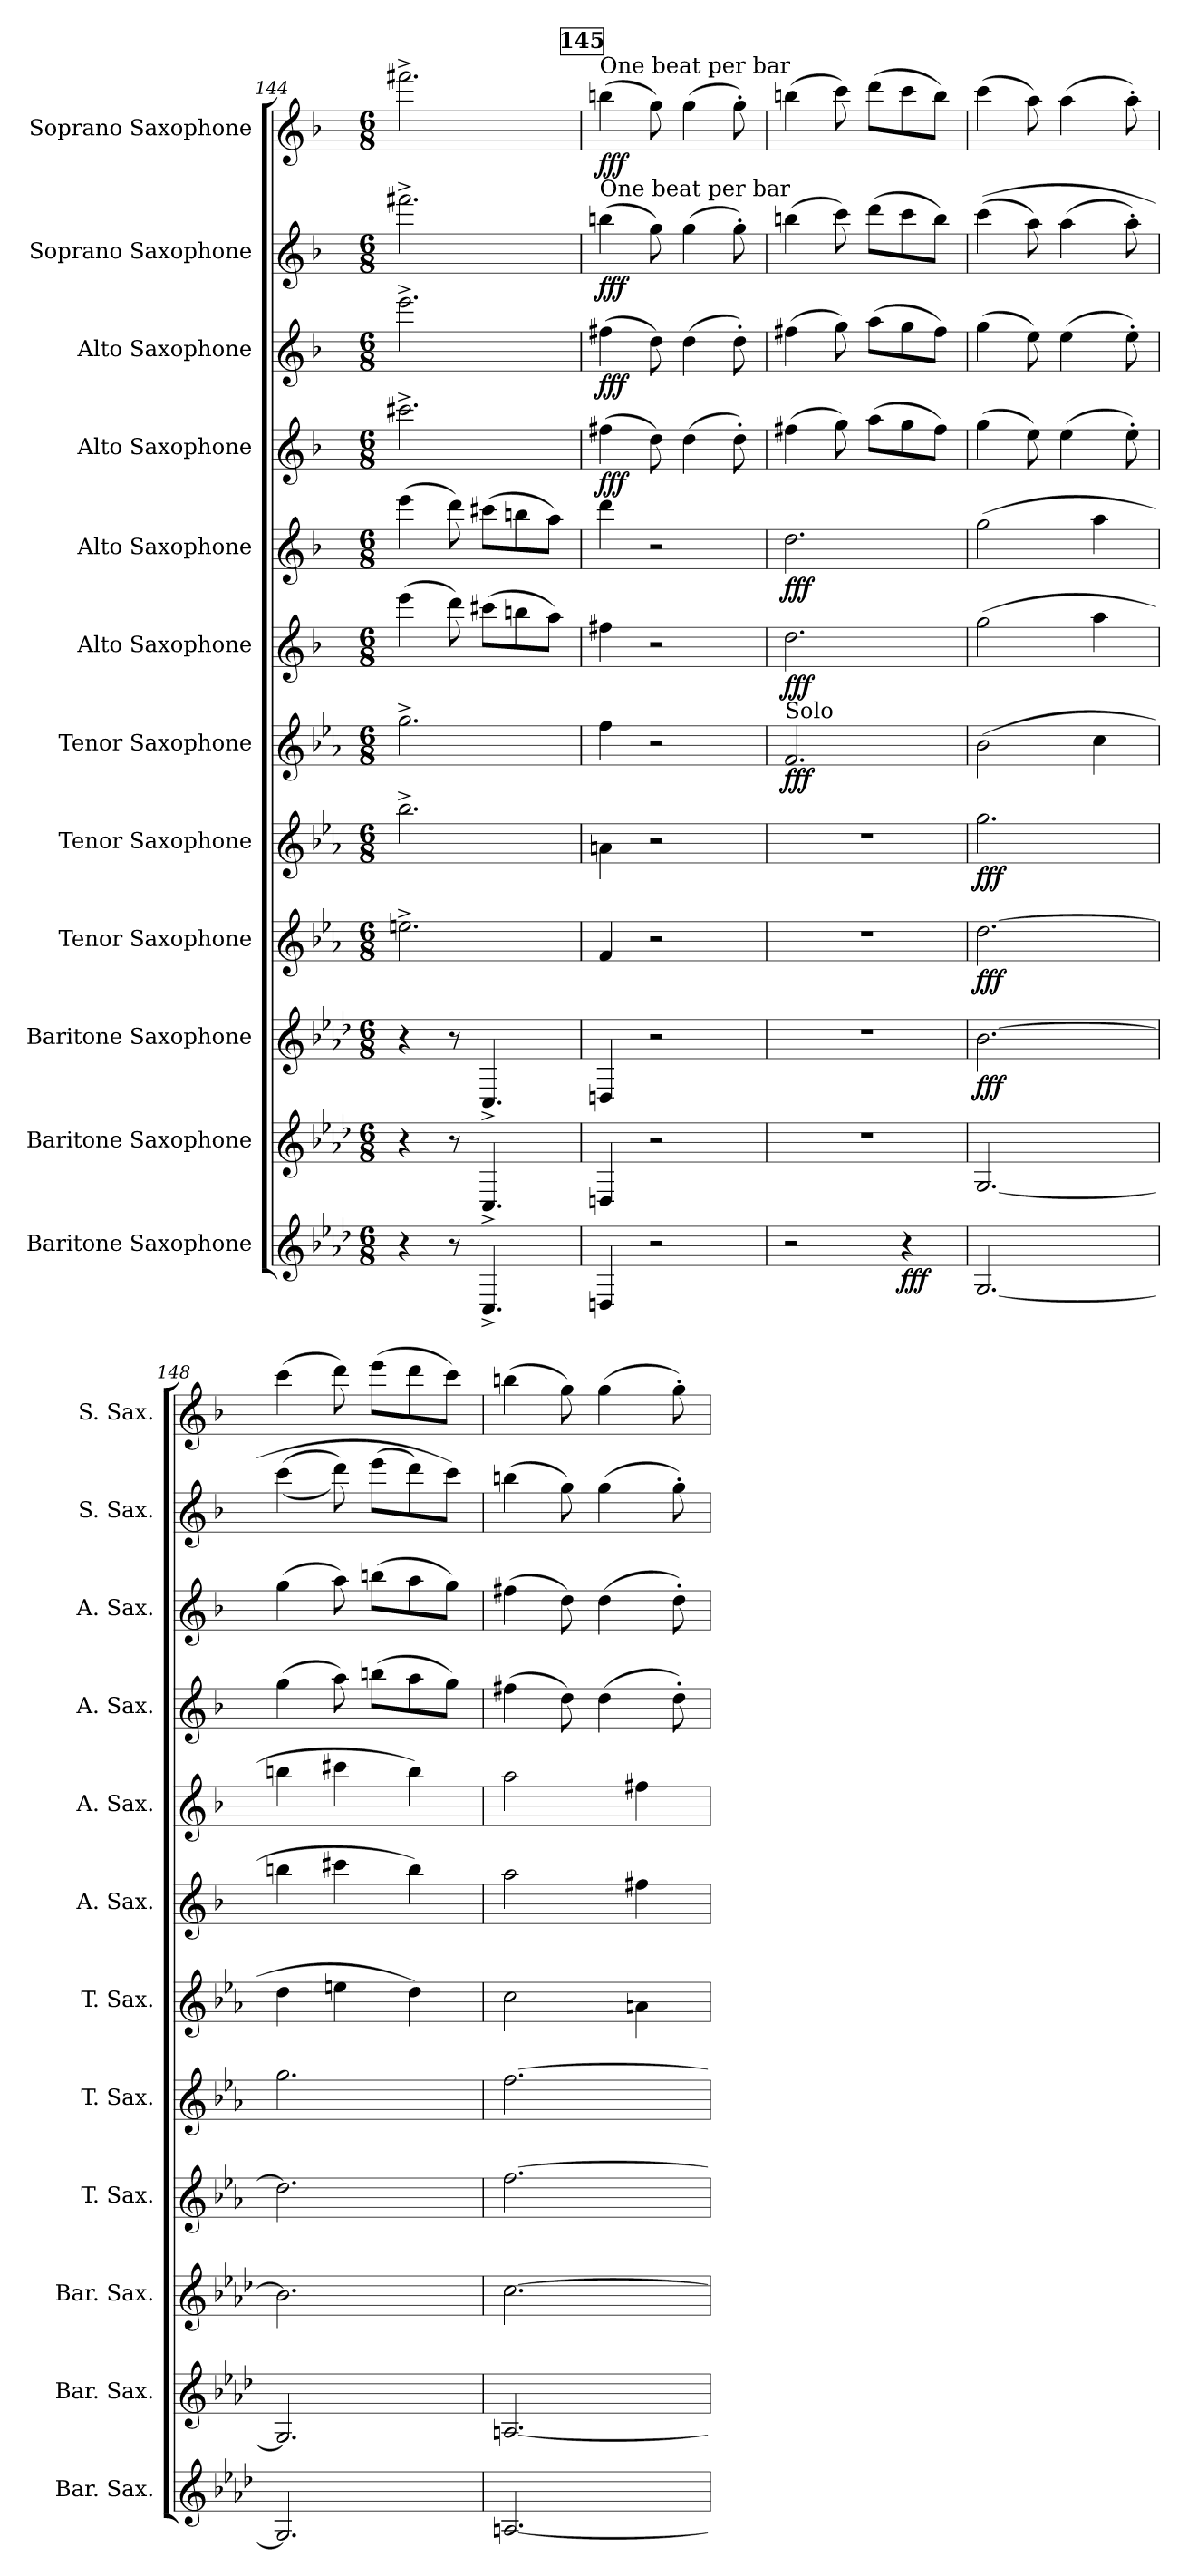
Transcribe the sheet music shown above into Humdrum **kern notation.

**kern	**dynam	**kern	**kern	**dynam	**kern	**dynam	**kern	**dynam	**kern	**dynam	**kern	**dynam	**kern	**dynam	**kern	**dynam	**kern	**dynam	**kern	**dynam	**kern	**dynam
*part12	*part12	*part11	*part10	*part10	*part9	*part9	*part8	*part8	*part7	*part7	*part6	*part6	*part5	*part5	*part4	*part4	*part3	*part3	*part2	*part2	*part1	*part1
*staff12	*staff12	*staff11	*staff10	*staff10	*staff9	*staff9	*staff8	*staff8	*staff7	*staff7	*staff6	*staff6	*staff5	*staff5	*staff4	*staff4	*staff3	*staff3	*staff2	*staff2	*staff1	*staff1
*I"Baritone Saxophone	*	*I"Baritone Saxophone	*I"Baritone Saxophone	*	*I"Tenor Saxophone	*	*I"Tenor Saxophone	*	*I"Tenor Saxophone	*	*I"Alto Saxophone	*	*I"Alto Saxophone	*	*I"Alto Saxophone	*	*I"Alto Saxophone	*	*I"Soprano Saxophone	*	*I"Soprano Saxophone	*
*I'Bar. Sax.	*	*I'Bar. Sax.	*I'Bar. Sax.	*	*I'T. Sax.	*	*I'T. Sax.	*	*I'T. Sax.	*	*I'A. Sax.	*	*I'A. Sax.	*	*I'A. Sax.	*	*I'A. Sax.	*	*I'S. Sax.	*	*I'S. Sax.	*
*clefG2	*	*clefG2	*clefG2	*	*clefG2	*	*clefG2	*	*clefG2	*	*clefG2	*	*clefG2	*	*clefG2	*	*clefG2	*	*clefG2	*	*clefG2	*
*ITrd12c21	*	*ITrd12c21	*ITrd12c21	*	*ITrd8c14	*	*ITrd8c14	*	*ITrd8c14	*	*ITrd5c9	*	*ITrd5c9	*	*ITrd5c9	*	*ITrd5c9	*	*ITrd1c2	*	*ITrd1c2	*
*k[b-e-a-d-]	*	*k[b-e-a-d-]	*k[b-e-a-d-]	*	*k[b-e-a-]	*	*k[b-e-a-]	*	*k[b-e-a-]	*	*k[b-e-a-d-]	*	*k[b-e-a-d-]	*	*k[b-e-a-d-]	*	*k[b-e-a-d-]	*	*k[b-e-a-]	*	*k[b-e-a-]	*
*M6/8	*	*M6/8	*M6/8	*	*M6/8	*	*M6/8	*	*M6/8	*	*M6/8	*	*M6/8	*	*M6/8	*	*M6/8	*	*M6/8	*	*M6/8	*
=144	=144	=144	=144	=144	=144	=144	=144	=144	=144	=144	=144	=144	=144	=144	=144	=144	=144	=144	=144	=144	=144	=144
4r	.	4r	4r	.	2.en^\	.	2.b-^\	.	2.g^\	.	(4gg\	.	(4gg\	.	2.een^\	.	2.gg^\	.	2.eeen^\	.	2.eeen^\	.
8r	.	8r	8r	.	.	.	.	.	.	.	8ff\)	.	8ff\)	.	.	.	.	.	.	.	.	.
4.CC^/	.	4.CC^/	4.CC^/	.	.	.	.	.	.	.	(8een\L	.	(8een\L	.	.	.	.	.	.	.	.	.
.	.	.	.	.	.	.	.	.	.	.	8ddn\	.	8ddn\	.	.	.	.	.	.	.	.	.
.	.	.	.	.	.	.	.	.	.	.	8cc\J)	.	8cc\J)	.	.	.	.	.	.	.	.	.
!!LO:REH:place=s1:a:B:fs=14:t=145
=145	=145	=145	=145	=145	=145	=145	=145	=145	=145	=145	=145	=145	=145	=145	=145	=145	=145	=145	=145	=145	=145	=145
!	!	!	!	!	!	!	!	!	!	!	!	!	!	!	!	!	!	!	!	!	!LO:TX:a:t=One beat per bar	!
!	!	!	!	!	!	!	!	!	!	!	!	!	!	!	!	!	!	!	!LO:TX:a:t=One beat per bar	!	!	!
!	!	!	!	!	!	!	!	!	!	!	!	!	!	!	!	!LO:DY:b	!	!LO:DY:b	!	!LO:DY:b	!	!LO:DY:b
4DDn/	.	4DDn/	4DDn/	.	4F/	.	4An\	.	4f\	.	4an\	.	4ff\	.	(4an\	fff	(4an\	fff	(4aan\	fff	(4aan\	fff
2r	.	2r	2r	.	2r	.	2r	.	2r	.	2r	.	2r	.	8f\)	.	8f\)	.	8ff\)	.	8ff\)	.
.	.	.	.	.	.	.	.	.	.	.	.	.	.	.	(4f\	.	(4f\	.	(4ff\	.	(4ff\	.
.	.	.	.	.	.	.	.	.	.	.	.	.	.	.	8f'\)	.	8f'\)	.	8ff'\)	.	8ff'\)	.
=146	=146	=146	=146	=146	=146	=146	=146	=146	=146	=146	=146	=146	=146	=146	=146	=146	=146	=146	=146	=146	=146	=146
!	!	!	!	!	!	!	!	!	!LO:TX:a:t=Solo	!	!	!	!	!	!	!	!	!	!	!	!	!
!	!	!	!	!	!	!	!	!	!	!LO:DY:b	!	!LO:DY:b	!	!LO:DY:b	!	!	!	!	!	!	!	!
2r	.	2.r	2.r	.	2.r	.	2.r	.	2.F/	fff	2.f\	fff	2.f\	fff	(4an\	.	(4an\	.	(4aan\	.	(4aan\	.
.	.	.	.	.	.	.	.	.	.	.	.	.	.	.	8b-\)	.	8b-\)	.	8bb-\)	.	8bb-\)	.
.	.	.	.	.	.	.	.	.	.	.	.	.	.	.	(8cc\L	.	(8cc\L	.	(8ccc\L	.	(8ccc\L	.
!	!LO:DY:b	!	!	!	!	!	!	!	!	!	!	!	!	!	!	!	!	!	!	!	!	!
4r	fff	.	.	.	.	.	.	.	.	.	.	.	.	.	8b-\	.	8b-\	.	8bb-\	.	8bb-\	.
.	.	.	.	.	.	.	.	.	.	.	.	.	.	.	8a\J)	.	8a\J)	.	8aa\J)	.	8aa\J)	.
=147	=147	=147	=147	=147	=147	=147	=147	=147	=147	=147	=147	=147	=147	=147	=147	=147	=147	=147	=147	=147	=147	=147
!	!	!	!	!LO:DY:b	!	!LO:DY:b	!	!LO:DY:b	!	!	!	!	!	!	!	!	!	!	!	!	!	!
[2.GG/	.	[2.GG/	[2.B-\	fff	[2.d\	fff	2.g\	fff	(2B-\	.	(2b-\	.	(2b-\	.	(4b-\	.	(4b-\	.	((4bb-\	.	(4bb-\	.
.	.	.	.	.	.	.	.	.	.	.	.	.	.	.	8g\)	.	8g\)	.	8gg\)	.	8gg\)	.
.	.	.	.	.	.	.	.	.	.	.	.	.	.	.	(4g\	.	(4g\	.	(4gg\	.	(4gg\	.
.	.	.	.	.	.	.	.	.	4c\	.	4cc\	.	4cc\	.	.	.	.	.	.	.	.	.
.	.	.	.	.	.	.	.	.	.	.	.	.	.	.	8g'\)	.	8g'\)	.	8gg'\)	.	8gg'\)	.
!!LO:PB:g=z
=148	=148	=148	=148	=148	=148	=148	=148	=148	=148	=148	=148	=148	=148	=148	=148	=148	=148	=148	=148	=148	=148	=148
2.GG/]	.	2.GG/]	2.B-\]	.	2.d\]	.	2.g\	.	4d\	.	4ddn\	.	4ddn\	.	(4b-\	.	(4b-\	.	((4bb-\	.	(4bb-\	.
.	.	.	.	.	.	.	.	.	4en\	.	4een\	.	4een\	.	8cc\)	.	8cc\)	.	8ccc\))	.	8ccc\)	.
.	.	.	.	.	.	.	.	.	.	.	.	.	.	.	(8ddn\L	.	(8ddn\L	.	(8ddd\L	.	(8ddd\L	.
.	.	.	.	.	.	.	.	.	4d\)	.	4dd\)	.	4dd\)	.	8cc\	.	8cc\	.	8ccc\)	.	8ccc\	.
.	.	.	.	.	.	.	.	.	.	.	.	.	.	.	8b-\J)	.	8b-\J)	.	8bb-\J)	.	8bb-\J)	.
=149	=149	=149	=149	=149	=149	=149	=149	=149	=149	=149	=149	=149	=149	=149	=149	=149	=149	=149	=149	=149	=149	=149
[2.AAn/	.	[2.AAn/	[2.c\	.	[2.f\	.	[2.f\	.	2c\	.	2cc\	.	2cc\	.	(4an\	.	(4an\	.	(4aan\	.	(4aan\	.
.	.	.	.	.	.	.	.	.	.	.	.	.	.	.	8f\)	.	8f\)	.	8ff\)	.	8ff\)	.
.	.	.	.	.	.	.	.	.	.	.	.	.	.	.	(4f\	.	(4f\	.	(4ff\	.	(4ff\	.
.	.	.	.	.	.	.	.	.	4An\	.	4an\	.	4an\	.	.	.	.	.	.	.	.	.
.	.	.	.	.	.	.	.	.	.	.	.	.	.	.	8f'\)	.	8f'\)	.	8ff'\)	.	8ff'\)	.
=	=	=	=	=	=	=	=	=	=	=	=	=	=	=	=	=	=	=	=	=	=	=
*-	*-	*-	*-	*-	*-	*-	*-	*-	*-	*-	*-	*-	*-	*-	*-	*-	*-	*-	*-	*-	*-	*-
